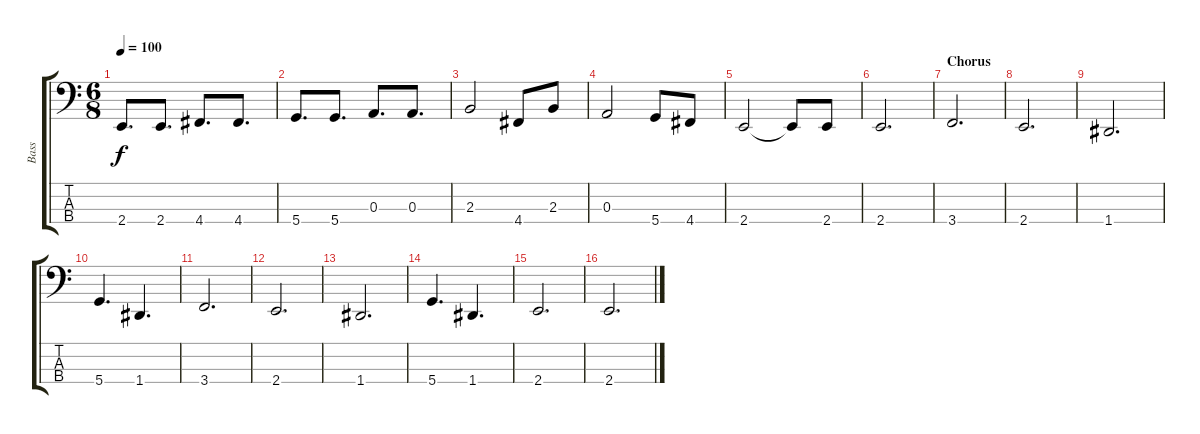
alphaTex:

\track ("Bass" "Bass") {instrument electricbasspick}
\staff {score tabs}
\tuning (G2 D2 A1 D1) {hide}
\ts (6 8)
\tempo 100
\clef f4
\ks c
2.4.8{d dy f} 2.4.8{d} 4.4.8{d} 4.4.8{d} |
5.4.8{d} 5.4.8{d} 0.3.8{d} 0.3.8{d} |
2.3.2 4.4.8 2.3.8 |
0.3.2 5.4.8 4.4.8 |
2.4.2 2.4{t}.8 2.4.8 |
2.4.2{d} |
\section ("" "Chorus")
3.4.2{d} |
2.4.2{d} |
1.4.2{d} |
5.4.4{d} 1.4.4{d} |
3.4.2{d} |
2.4.2{d} |
1.4.2{d} |
5.4.4{d} 1.4.4{d} |
2.4.2{d} |
2.4.2{d}
